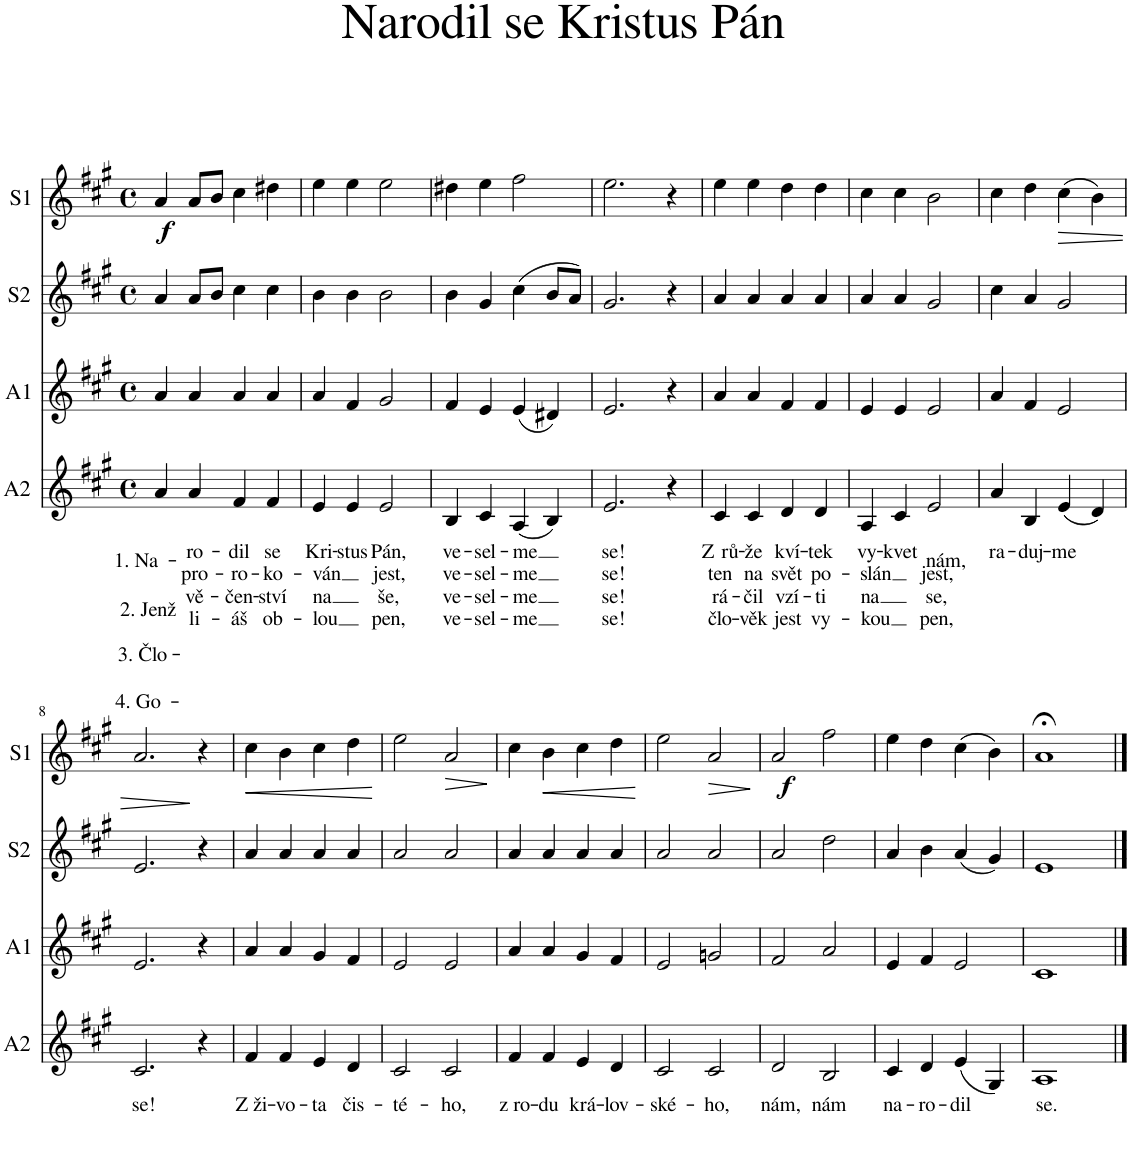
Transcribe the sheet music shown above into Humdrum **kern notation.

**kern	**text	**text	**text	**text	**kern	**kern	**kern	**dynam
*part4	*part4	*part4	*part4	*part4	*part3	*part2	*part1	*part1
*staff4	*staff4	*staff4	*staff4	*staff4	*staff3	*staff2	*staff1	*staff1
*I"A2	*	*	*	*	*I"A1	*I"S2	*I"S1	*
*I'A2	*	*	*	*	*I'A1	*I'S2	*I'S1	*
*clefG2	*	*	*	*	*clefG2	*clefG2	*clefG2	*
*k[f#c#g#]	*	*	*	*	*k[f#c#g#]	*k[f#c#g#]	*k[f#c#g#]	*
*M4/4	*	*	*	*	*M4/4	*M4/4	*M4/4	*
*met(c)	*	*	*	*	*met(c)	*met(c)	*met(c)	*
=1	=1	=1	=1	=1	=1	=1	=1	=1
!	!LO:LY:b	!LO:LY:b	!LO:LY:b	!LO:LY:b	!	!	!	!LO:DY:b
4a/	1. Na-	2. Jenž	3. Člo-	4. Go-	4a/	4a/	4a/	f
!	!LO:LY:b	!LO:LY:b	!LO:LY:b	!LO:LY:b	!	!	!	!
4a/	-ro-	pro-	-vě-	-li-	4a/	8a/L	8a/L	.
.	.	.	.	.	.	8b/J	8b/J	.
!	!LO:LY:b	!LO:LY:b	!LO:LY:b	!LO:LY:b	!	!	!	!
4f#/	-dil	-ro-	-čen-	-áš	4a/	4cc#\	4cc#\	.
!	!LO:LY:b	!LO:LY:b	!LO:LY:b	!LO:LY:b	!	!	!	!
4f#/	se	-ko-	-ství	ob-	4a/	4cc#\	4dd#X\	.
=2	=2	=2	=2	=2	=2	=2	=2	=2
!	!LO:LY:b	!LO:LY:b	!LO:LY:b	!LO:LY:b	!	!	!	!
4e/	Kri-	-ván	-na	-lou	4a/	4b\	4ee\	.
!	!LO:LY:b	!	!	!	!	!	!	!
4e/	-stus	.	.	.	4f#/	4b\	4ee\	.
!	!LO:LY:b	!LO:LY:b	!LO:LY:b	!LO:LY:b	!	!	!	!
2e/	Pán,	jest,	še,	pen,	2g#/	2b\	2ee\	.
=3	=3	=3	=3	=3	=3	=3	=3	=3
!	!LO:LY:b	!LO:LY:b	!LO:LY:b	!LO:LY:b	!	!	!	!
4B/	ve-	ve-	ve-	ve-	4f#/	4b\	4dd#X\	.
!	!LO:LY:b	!LO:LY:b	!LO:LY:b	!LO:LY:b	!	!	!	!
4c#/	-sel-	-sel-	-sel-	-sel-	4e/	4g#/	4ee\	.
!	!LO:LY:b	!LO:LY:b	!LO:LY:b	!LO:LY:b	!	!	!	!
(4A/	-me	-me	-me	-me	(4e/	(4cc#\	2ff#\	.
4B/)	.	.	.	.	4d#X/)	8b/L	.	.
.	.	.	.	.	.	8a/J)	.	.
=4	=4	=4	=4	=4	=4	=4	=4	=4
!	!LO:LY:b	!LO:LY:b	!LO:LY:b	!LO:LY:b	!	!	!	!
2.e/	se!	se!	se!	se!	2.e/	2.g#/	2.ee\	.
4r	.	.	.	.	4r	4r	4r	.
=5	=5	=5	=5	=5	=5	=5	=5	=5
!	!LO:LY:b	!LO:LY:b	!LO:LY:b	!LO:LY:b	!	!	!	!
4c#/	Z rů	ten	rá-	člo-	4a/	4a/	4ee\	.
!	!LO:LY:b	!LO:LY:b	!LO:LY:b	!LO:LY:b	!	!	!	!
4c#/	-že	na	-čil	-věk	4a/	4a/	4ee\	.
!	!LO:LY:b	!LO:LY:b	!LO:LY:b	!LO:LY:b	!	!	!	!
4d/	kví-	svět	vzí-	jest	4f#/	4a/	4dd\	.
!	!LO:LY:b	!LO:LY:b	!LO:LY:b	!LO:LY:b	!	!	!	!
4d/	-tek	po-	-ti	vy-	4f#/	4a/	4dd\	.
=6	=6	=6	=6	=6	=6	=6	=6	=6
!	!LO:LY:b	!LO:LY:b	!LO:LY:b	!LO:LY:b	!	!	!	!
4A/	vy-	-slán	-na	-kou	4e/	4a/	4cc#\	.
!	!LO:LY:b	!	!	!	!	!	!	!
4c#/	-kvet	.	.	.	4e/	4a/	4cc#\	.
!	!LO:LY:b	!LO:LY:b	!LO:LY:b	!LO:LY:b	!	!	!	!
2e/	nám,	jest,	se,	pen,	2e/	2g#/	2b\	.
=7	=7	=7	=7	=7	=7	=7	=7	=7
!	!LO:LY:b	!	!	!	!	!	!	!
4a/	ra-	.	.	.	4a/	4cc#\	4cc#\	.
!	!LO:LY:b	!	!	!	!	!	!	!
4B/	-duj-	.	.	.	4f#/	4a/	4dd\	.
!	!LO:LY:b	!	!	!	!	!	!	!LO:HP:b
(4e/	-me	.	.	.	2e/	2g#/	(4cc#\	>
4d/)	.	.	.	.	.	.	4b\)	.
!!LO:LB:g=z
=8	=8	=8	=8	=8	=8	=8	=8	=8
!	!LO:LY:b	!	!	!	!	!	!	!
2.c#/	se!	.	.	.	2.e/	2.e/	2.a/	.
4r	.	.	.	.	4r	4r	4r	]
=9	=9	=9	=9	=9	=9	=9	=9	=9
!	!LO:LY:b	!	!	!	!	!	!	!LO:HP:b
4f#/	Z ži-	.	.	.	4a/	4a/	4cc#\	<
!	!LO:LY:b	!	!	!	!	!	!	!
4f#/	-vo-	.	.	.	4a/	4a/	4b\	.
!	!LO:LY:b	!	!	!	!	!	!	!
4e/	-ta	.	.	.	4g#/	4a/	4cc#\	.
!	!LO:LY:b	!	!	!	!	!	!	!
4d/	čis-	.	.	.	4f#/	4a/	4dd\	.
.	.	.	.	.	.	.	.	[
=10	=10	=10	=10	=10	=10	=10	=10	=10
!	!LO:LY:b	!	!	!	!	!	!	!
2c#/	-té-	.	.	.	2e/	2a/	2ee\	.
!	!LO:LY:b	!	!	!	!	!	!	!LO:HP:b
2c#/	-ho,	.	.	.	2e/	2a/	2a/	>
.	.	.	.	.	.	.	.	]
=11	=11	=11	=11	=11	=11	=11	=11	=11
!	!LO:LY:b	!	!	!	!	!	!	!
4f#/	z ro-	.	.	.	4a/	4a/	4cc#\	.
!	!LO:LY:b	!	!	!	!	!	!	!LO:HP:b
4f#/	-du	.	.	.	4a/	4a/	4b\	<
!	!LO:LY:b	!	!	!	!	!	!	!
4e/	krá-	.	.	.	4g#/	4a/	4cc#\	.
!	!LO:LY:b	!	!	!	!	!	!	!
4d/	-lov-	.	.	.	4f#/	4a/	4dd\	.
.	.	.	.	.	.	.	.	[
=12	=12	=12	=12	=12	=12	=12	=12	=12
!	!LO:LY:b	!	!	!	!	!	!	!
2c#/	-ské-	.	.	.	2e/	2a/	2ee\	.
!	!LO:LY:b	!	!	!	!	!	!	!LO:HP:b
2c#/	-ho,	.	.	.	2gn/	2a/	2a/	>
.	.	.	.	.	.	.	.	]
=13	=13	=13	=13	=13	=13	=13	=13	=13
!	!LO:LY:b	!	!	!	!	!	!	!LO:DY:b
2d/	nám,	.	.	.	2f#/	2a/	2a/	f
!	!LO:LY:b	!	!	!	!	!	!	!
2B/	nám	.	.	.	2a/	2dd\	2ff#\	.
=14	=14	=14	=14	=14	=14	=14	=14	=14
!	!LO:LY:b	!	!	!	!	!	!	!
4c#/	na-	.	.	.	4e/	4a/	4ee\	.
!	!LO:LY:b	!	!	!	!	!	!	!
4d/	-ro-	.	.	.	4f#/	4b\	4dd\	.
!	!LO:LY:b	!	!	!	!	!	!	!
(4e/	-dil	.	.	.	2e/	(4a/	(4cc#\	.
4G#/)	.	.	.	.	.	4g#/)	4b\)	.
=15	=15	=15	=15	=15	=15	=15	=15	=15
!	!LO:LY:b	!	!	!	!	!	!	!
1A	se.	.	.	.	1c#	1e	1a;<	.
==	==	==	==	==	==	==	==	==
*-	*-	*-	*-	*-	*-	*-	*-	*-
